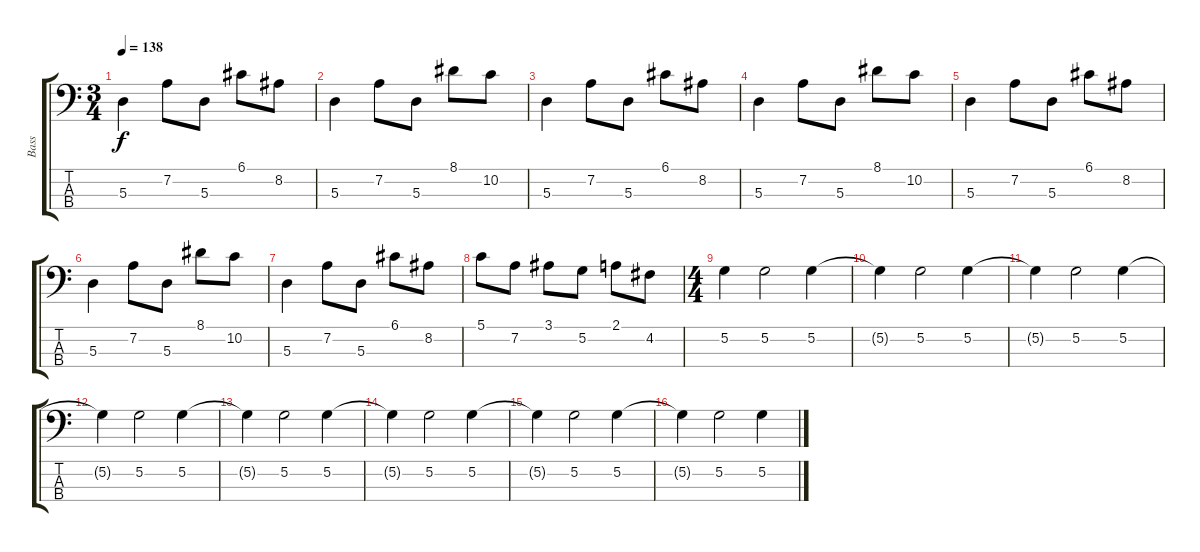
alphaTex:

\track ("Bass" "Bass") {instrument electricbassfinger}
\staff {score tabs}
\tuning (G2 D2 A1 E1) {hide}
\ts (3 4)
\tempo 138
\clef f4
\ks c
5.3.4{dy f} 7.2.8 5.3.8 6.1.8 8.2.8 |
5.3.4 7.2.8 5.3.8 8.1.8 10.2.8 |
5.3.4 7.2.8 5.3.8 6.1.8 8.2.8 |
5.3.4 7.2.8 5.3.8 8.1.8 10.2.8 |
5.3.4 7.2.8 5.3.8 6.1.8 8.2.8 |
5.3.4 7.2.8 5.3.8 8.1.8 10.2.8 |
5.3.4 7.2.8 5.3.8 6.1.8 8.2.8 |
5.1.8 7.2.8 3.1.8 5.2.8 2.1.8 4.2.8 |
\ts (4 4)
5.2.4 5.2.2 5.2.4 |
5.2{t}.4 5.2.2 5.2.4 |
5.2{t}.4 5.2.2 5.2.4 |
5.2{t}.4 5.2.2 5.2.4 |
5.2{t}.4 5.2.2 5.2.4 |
5.2{t}.4 5.2.2 5.2.4 |
5.2{t}.4 5.2.2 5.2.4 |
5.2{t}.4 5.2.2 5.2.4
